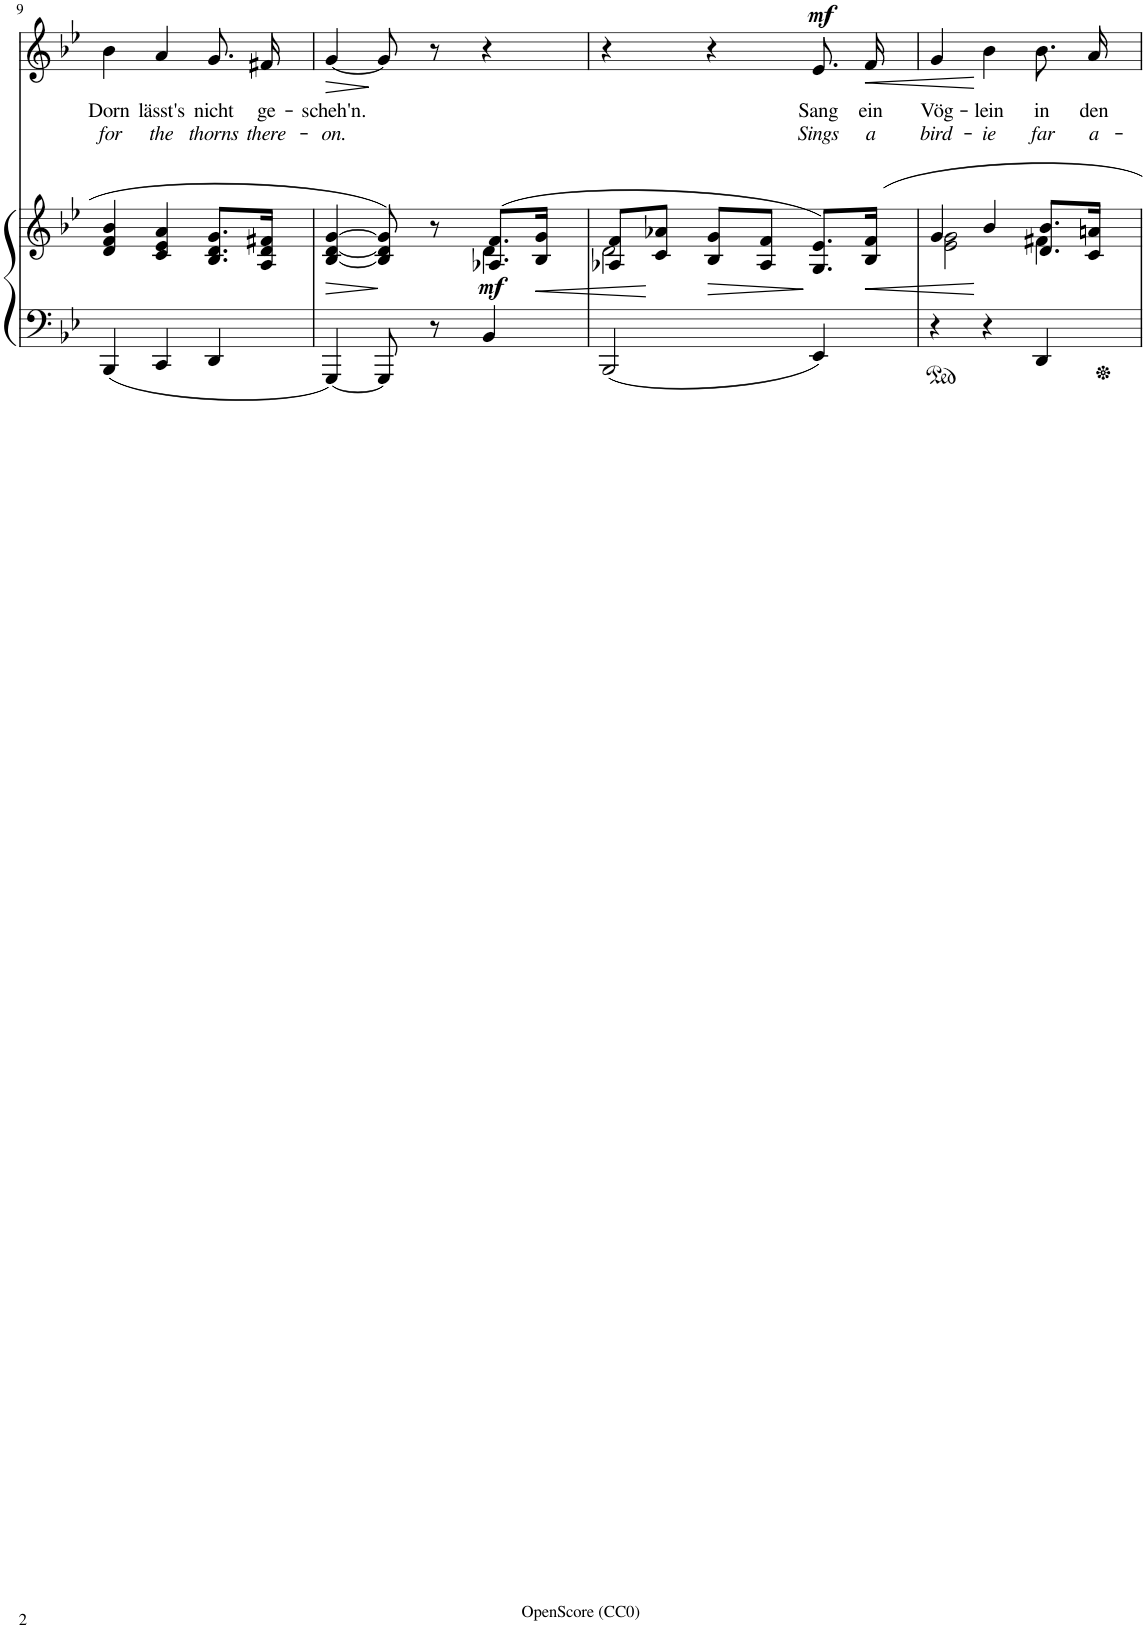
**kern	**kern	**dynam	**kern	**text	**text	**dynam
*part2	*part2	*part2	*part1	*part1	*part1	*part1
*staff3	*staff2	*staff2/3	*staff1	*staff1	*staff1	*staff1
*I"Piano	*	*	*I"Voice	*	*	*
*I'Pno	*	*	*	*	*	*
!!LO:PB:g=z
*clefF4	*clefG2	*	*clefG2	*	*	*
*k[b-e-]	*k[b-e-]	*	*k[b-e-]	*	*	*
*M3/4	*M3/4	*	*M3/4	*	*	*
=9	=9	=9	=9	=9	=9	=9
!	!	!	!	!LO:LY:b	!LO:LY:b	!
4BBB-/	4d/ 4f/ 4b-/	.	4b-\	Dorn	for	.
!	!	!	!	!LO:LY:b	!LO:LY:b	!
4CC/	4c/ 4e-/ 4a/	.	4a/	lässt's	the	.
!	!	!	!	!LO:LY:b	!LO:LY:b	!
4DD/	8.B-/ 8.d/ 8.g/L	.	8.g/L	nicht	thorns	.
!	!	!	!	!LO:LY:b	!LO:LY:b	!
.	16A/ 16d/ 16f#X/Jk	.	16f#X/Jk	ge-	there-	.
=10	=10	=10	=10	=10	=10	=10
!	!	!LO:HP:b	!	!LO:LY:b	!LO:LY:b	!LO:HP:b
*	*^	*	*	*	*	*
[4GGG/	[4B-/ [4d/ [4g/	2ryy	>	[4g/	-scheh'n.	-on.	>
8GGG/]	8B-/] 8d/] 8g/]	.	]	8g/]	.	.	]
8r	8r	.	.	8r	.	.	.
!	!	!	!LO:DY:b	!	!	!	!
4BB-/	(8.A-X/ 8.f/L	4d\	mf	4r	.	.	.
!	!	!	!LO:HP:b	!	!	!	!
.	16B-/ 16g/Jk	.	<	.	.	.	.
=11	=11	=11	=11	=11	=11	=11	=11
2BBB-/	8A-X/ 8f/L	2d\	.	4r	.	.	.
.	8c/ 8a-X/J	.	[	.	.	.	.
!	!	!	!LO:HP:b	!	!	!	!
.	8B-/ 8g/L	.	>	4r	.	.	.
.	8A-/ 8f/J	.	.	.	.	.	.
!	!	!	!	!	!LO:LY:b	!LO:LY:b	!LO:DY:a
4EE-/	8.G/ 8.e-/L)	4ryy	]	8.e-/L	Sang	Sings	mf
!	!	!	!LO:HP:b	!	!LO:LY:b	!LO:LY:b	!LO:HP:b
.	16B-/ 16f/Jk	.	<	16f/Jk	ein	a	<
=12	=12	=12	=12	=12	=12	=12	=12
!	!	!	!	!	!LO:LY:b	!LO:LY:b	!
4r	4g/	2e-\ 2g\	.	4g/	Vög-	bird-	.
!	!	!	!	!	!LO:LY:b	!LO:LY:b	!
4r	4b-/	.	[	4b-\	-lein	-ie	[
!	!	!	!	!	!LO:LY:b	!LO:LY:b	!
4DD/	8.d/ 8.b-/L	4f#X\	.	8.b-/L	in	far	.
!	!	!	!	!	!LO:LY:b	!LO:LY:b	!
.	16c/ 16an/Jk	.	.	16a/Jk	den	a-	.
*	*v	*v	*	*	*	*	*
=	=	=	=	=	=	=
*-	*-	*-	*-	*-	*-	*-
